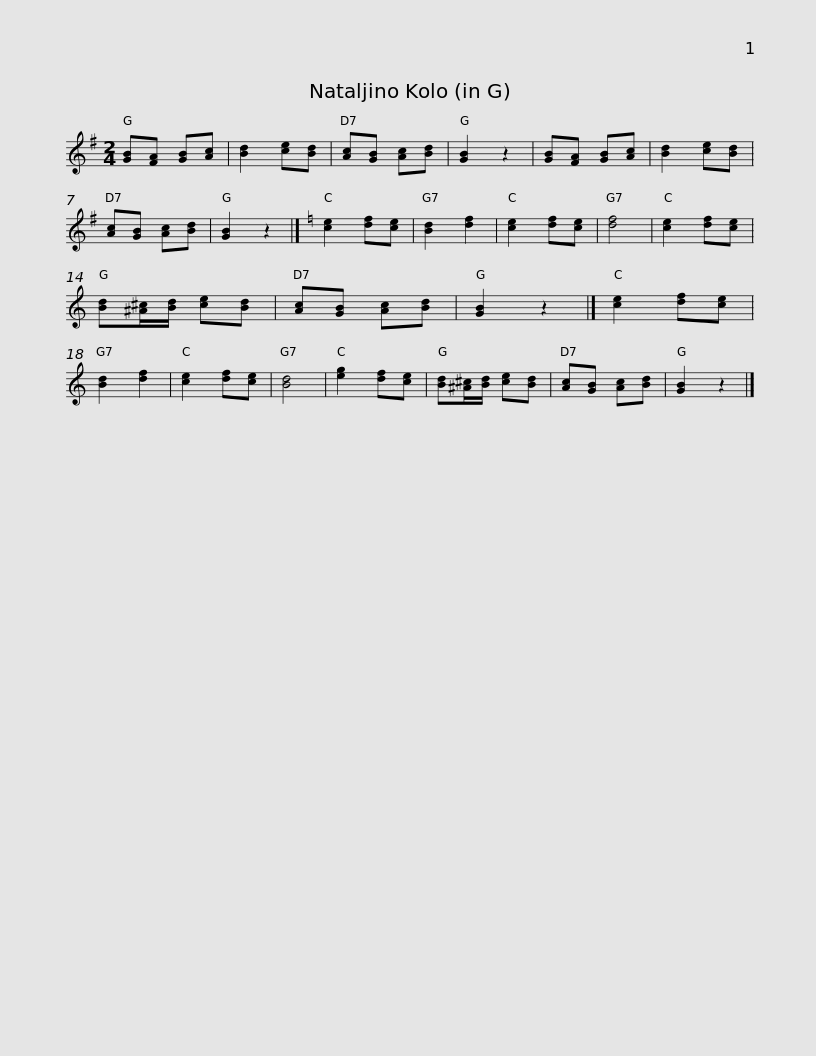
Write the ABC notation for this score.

X:1
L:1/8
M:2/4
I:linebreak $
K:G
V:1 treble
V:1
 [GB][FA] [GB][Ac] | [Bd]2 [ce][Bd] | [Ac][GB] [Ac][Bd] | [GB]2 z2 | [GB][FA] [GB][Ac] | %5
 [Bd]2 [ce][Bd] | [Ac][GB] [Ac][Bd] | [GB]2 z2 |][K:C] [ce]2 [df][ce] | [Bd]2 [df]2 | %10
 [ce]2 [df][ce] | [df]4 | [ce]2 [df][ce] |$ [Bd][^A^c]/[Bd]/ [ce][Bd] | [Ac][GB] [Ac][Bd] | %15
 [GB]2 z2 |] [ce]2 [df][ce] | [Bd]2 [df]2 | [ce]2 [df][ce] | [Bd]4 | %20
 [eg]2 [df][ce] | [Bd][^A^c]/[Bd]/ [ce][Bd] | [Ac][GB] [Ac][Bd] | [GB]2 z2 |] %24
